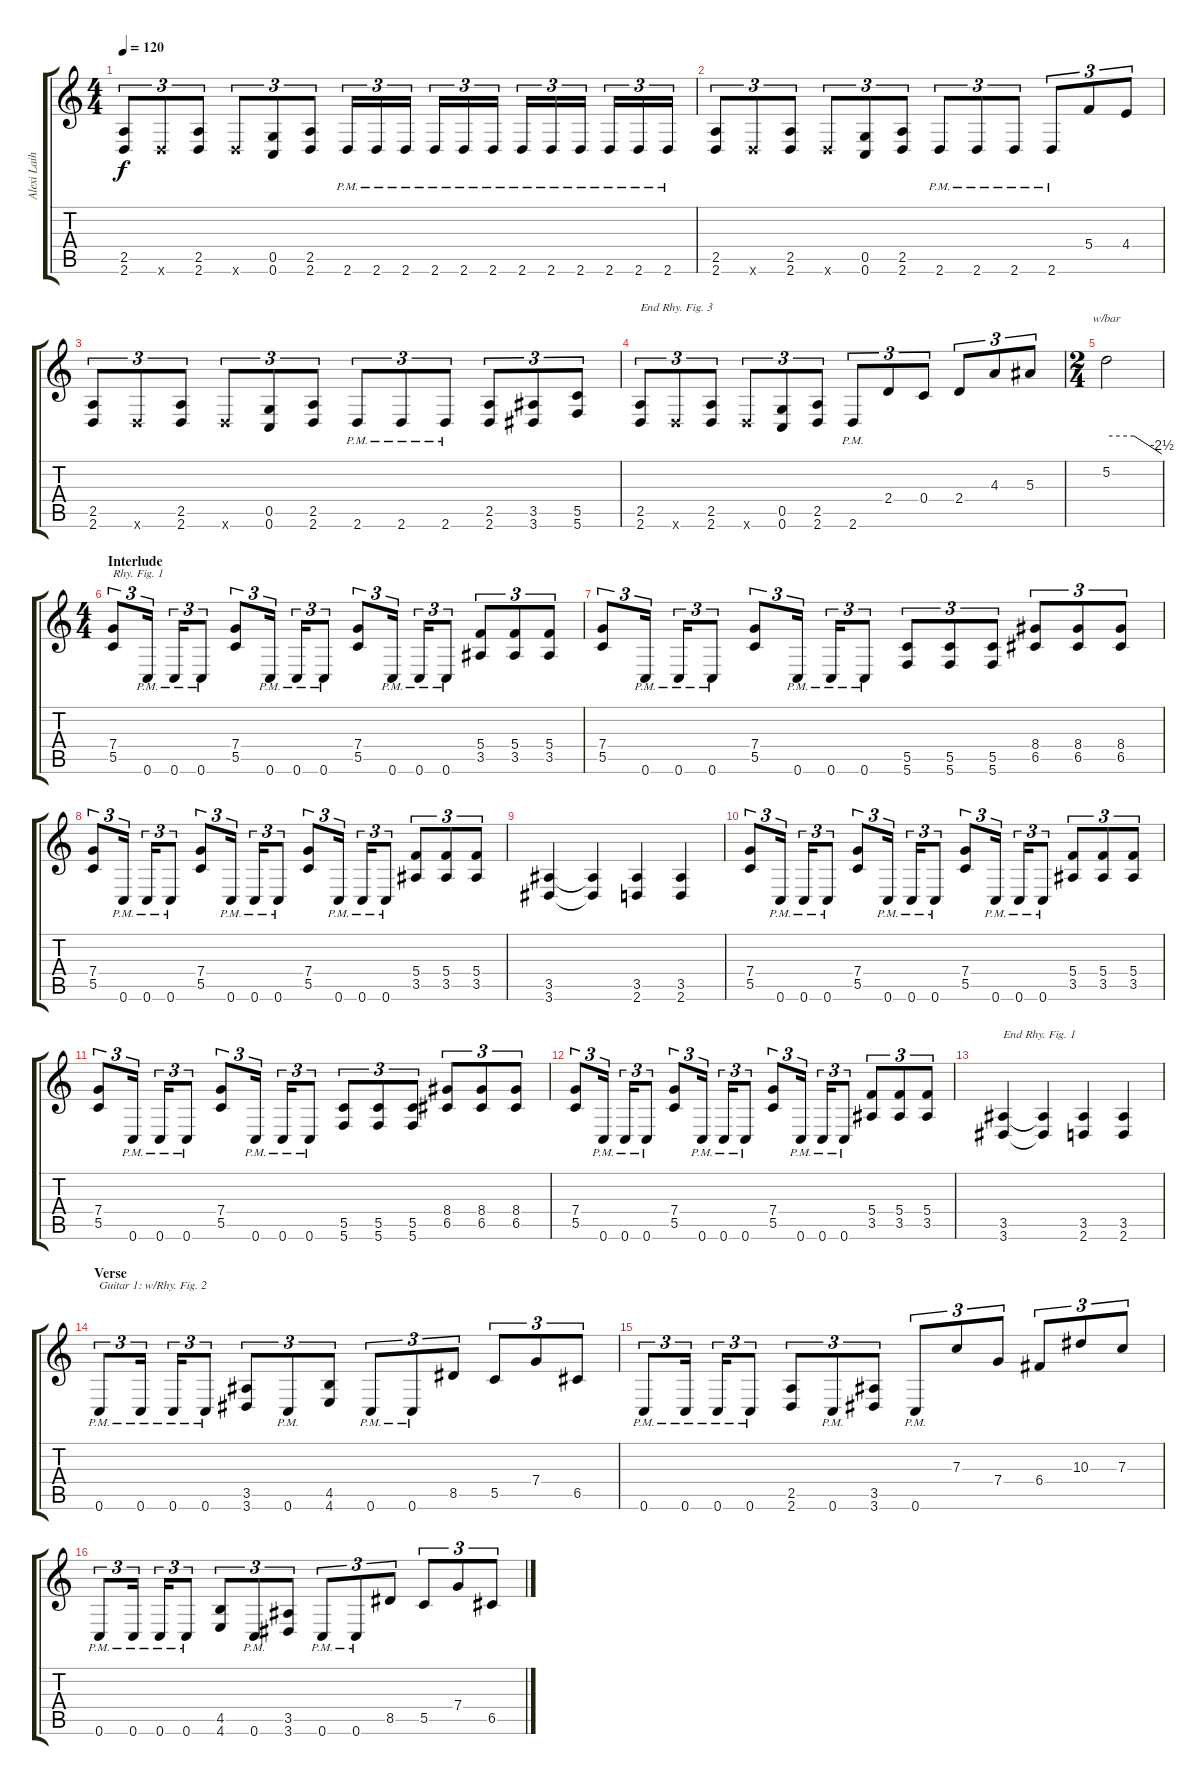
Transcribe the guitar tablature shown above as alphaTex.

\track ("Alexi Laiho [Guitar 1]" "Alexi Laih") {instrument distortionguitar}
\staff {score tabs}
\tuning (D4 A3 F3 C3 G2 C2) {hide}
\ts (4 4)
\tempo 120
\clef g2
\ks c
(2.5 2.6).8{tu (3 2) dy f} 2.6{x}.8{tu (3 2)} (2.5 2.6).8{tu (3 2)} 2.6{x}.8{tu (3 2)} (0.5 0.6).8{tu (3 2)} (2.5 2.6).8{tu (3 2)} 2.6{pm}.16{tu (3 2)} 2.6{pm}.16{tu (3 2)} 2.6{pm}.16{tu (3 2)} 2.6{pm}.16{tu (3 2)} 2.6{pm}.16{tu (3 2)} 2.6{pm}.16{tu (3 2)} 2.6{pm}.16{tu (3 2)} 2.6{pm}.16{tu (3 2)} 2.6{pm}.16{tu (3 2)} 2.6{pm}.16{tu (3 2)} 2.6{pm}.16{tu (3 2)} 2.6{pm}.16{tu (3 2)} |
(2.5 2.6).8{tu (3 2)} 2.6{x}.8{tu (3 2)} (2.5 2.6).8{tu (3 2)} 2.6{x}.8{tu (3 2)} (0.5 0.6).8{tu (3 2)} (2.5 2.6).8{tu (3 2)} 2.6{pm}.8{tu (3 2)} 2.6{pm}.8{tu (3 2)} 2.6{pm}.8{tu (3 2)} 2.6{pm}.8{tu (3 2)} 5.4.8{tu (3 2)} 4.4.8{tu (3 2)} |
(2.5 2.6).8{tu (3 2)} 2.6{x}.8{tu (3 2)} (2.5 2.6).8{tu (3 2)} 2.6{x}.8{tu (3 2)} (0.5 0.6).8{tu (3 2)} (2.5 2.6).8{tu (3 2)} 2.6{pm}.8{tu (3 2)} 2.6{pm}.8{tu (3 2)} 2.6{pm}.8{tu (3 2)} (2.5 2.6).8{tu (3 2)} (3.5 3.6).8{tu (3 2)} (5.5 5.6).8{tu (3 2)} |
(2.5 2.6).8{tu (3 2) txt "End Rhy. Fig. 3"} 2.6{x}.8{tu (3 2)} (2.5 2.6).8{tu (3 2)} 2.6{x}.8{tu (3 2)} (0.5 0.6).8{tu (3 2)} (2.5 2.6).8{tu (3 2)} 2.6{pm}.8{tu (3 2)} 2.4.8{tu (3 2)} 0.4.8{tu (3 2)} 2.4.8{tu (3 2)} 4.3.8{tu (3 2)} 5.3.8{tu (3 2)} |
\ts (2 4)
5.2.2{tbe (custom default 0 0 30 0 60 -10)} |
\ts (4 4)
\section ("" "Interlude")
(7.4 5.5).8{tu (3 2) txt "Rhy. Fig. 1"} 0.6{pm}.16{tu (3 2)} 0.6{pm}.16{tu (3 2)} 0.6{pm}.8{tu (3 2)} (7.4 5.5).8{tu (3 2)} 0.6{pm}.16{tu (3 2)} 0.6{pm}.16{tu (3 2)} 0.6{pm}.8{tu (3 2)} (7.4 5.5).8{tu (3 2)} 0.6{pm}.16{tu (3 2)} 0.6{pm}.16{tu (3 2)} 0.6{pm}.8{tu (3 2)} (5.4 3.5).8{tu (3 2)} (5.4 3.5).8{tu (3 2)} (5.4 3.5).8{tu (3 2)} |
(7.4 5.5).8{tu (3 2)} 0.6{pm}.16{tu (3 2)} 0.6{pm}.16{tu (3 2)} 0.6{pm}.8{tu (3 2)} (7.4 5.5).8{tu (3 2)} 0.6{pm}.16{tu (3 2)} 0.6{pm}.16{tu (3 2)} 0.6{pm}.8{tu (3 2)} (5.5 5.6).8{tu (3 2)} (5.5 5.6).8{tu (3 2)} (5.5 5.6).8{tu (3 2)} (8.4 6.5).8{tu (3 2)} (8.4 6.5).8{tu (3 2)} (8.4 6.5).8{tu (3 2)} |
(7.4 5.5).8{tu (3 2)} 0.6{pm}.16{tu (3 2)} 0.6{pm}.16{tu (3 2)} 0.6{pm}.8{tu (3 2)} (7.4 5.5).8{tu (3 2)} 0.6{pm}.16{tu (3 2)} 0.6{pm}.16{tu (3 2)} 0.6{pm}.8{tu (3 2)} (7.4 5.5).8{tu (3 2)} 0.6{pm}.16{tu (3 2)} 0.6{pm}.16{tu (3 2)} 0.6{pm}.8{tu (3 2)} (5.4 3.5).8{tu (3 2)} (5.4 3.5).8{tu (3 2)} (5.4 3.5).8{tu (3 2)} |
(3.5 3.6).4 (3.5{t} 3.6{t}).4 (3.5 2.6).4 (3.5 2.6).4 |
(7.4 5.5).8{tu (3 2)} 0.6{pm}.16{tu (3 2)} 0.6{pm}.16{tu (3 2)} 0.6{pm}.8{tu (3 2)} (7.4 5.5).8{tu (3 2)} 0.6{pm}.16{tu (3 2)} 0.6{pm}.16{tu (3 2)} 0.6{pm}.8{tu (3 2)} (7.4 5.5).8{tu (3 2)} 0.6{pm}.16{tu (3 2)} 0.6{pm}.16{tu (3 2)} 0.6{pm}.8{tu (3 2)} (5.4 3.5).8{tu (3 2)} (5.4 3.5).8{tu (3 2)} (5.4 3.5).8{tu (3 2)} |
(7.4 5.5).8{tu (3 2)} 0.6{pm}.16{tu (3 2)} 0.6{pm}.16{tu (3 2)} 0.6{pm}.8{tu (3 2)} (7.4 5.5).8{tu (3 2)} 0.6{pm}.16{tu (3 2)} 0.6{pm}.16{tu (3 2)} 0.6{pm}.8{tu (3 2)} (5.5 5.6).8{tu (3 2)} (5.5 5.6).8{tu (3 2)} (5.5 5.6).8{tu (3 2)} (8.4 6.5).8{tu (3 2)} (8.4 6.5).8{tu (3 2)} (8.4 6.5).8{tu (3 2)} |
(7.4 5.5).8{tu (3 2)} 0.6{pm}.16{tu (3 2)} 0.6{pm}.16{tu (3 2)} 0.6{pm}.8{tu (3 2)} (7.4 5.5).8{tu (3 2)} 0.6{pm}.16{tu (3 2)} 0.6{pm}.16{tu (3 2)} 0.6{pm}.8{tu (3 2)} (7.4 5.5).8{tu (3 2)} 0.6{pm}.16{tu (3 2)} 0.6{pm}.16{tu (3 2)} 0.6{pm}.8{tu (3 2)} (5.4 3.5).8{tu (3 2)} (5.4 3.5).8{tu (3 2)} (5.4 3.5).8{tu (3 2)} |
(3.5 3.6).4{txt "End Rhy. Fig. 1"} (3.5{t} 3.6{t}).4 (3.5 2.6).4 (3.5 2.6).4 |
\section ("" "Verse")
0.6{pm}.8{tu (3 2) txt "Guitar 1: w/Rhy. Fig. 2"} 0.6{pm}.16{tu (3 2)} 0.6{pm}.16{tu (3 2)} 0.6{pm}.8{tu (3 2)} (3.5 3.6).8{tu (3 2)} 0.6{pm}.8{tu (3 2)} (4.5 4.6).8{tu (3 2)} 0.6{pm}.8{tu (3 2)} 0.6{pm}.8{tu (3 2)} 8.5.8{tu (3 2)} 5.5.8{tu (3 2)} 7.4.8{tu (3 2)} 6.5.8{tu (3 2)} |
0.6{pm}.8{tu (3 2)} 0.6{pm}.16{tu (3 2)} 0.6{pm}.16{tu (3 2)} 0.6{pm}.8{tu (3 2)} (2.5 2.6).8{tu (3 2)} 0.6{pm}.8{tu (3 2)} (3.5 3.6).8{tu (3 2)} 0.6{pm}.8{tu (3 2)} 7.3.8{tu (3 2)} 7.4.8{tu (3 2)} 6.4.8{tu (3 2)} 10.3.8{tu (3 2)} 7.3.8{tu (3 2)} |
0.6{pm}.8{tu (3 2)} 0.6{pm}.16{tu (3 2)} 0.6{pm}.16{tu (3 2)} 0.6{pm}.8{tu (3 2)} (4.5 4.6).8{tu (3 2)} 0.6{pm}.8{tu (3 2)} (3.5 3.6).8{tu (3 2)} 0.6{pm}.8{tu (3 2)} 0.6{pm}.8{tu (3 2)} 8.5.8{tu (3 2)} 5.5.8{tu (3 2)} 7.4.8{tu (3 2)} 6.5.8{tu (3 2)}
